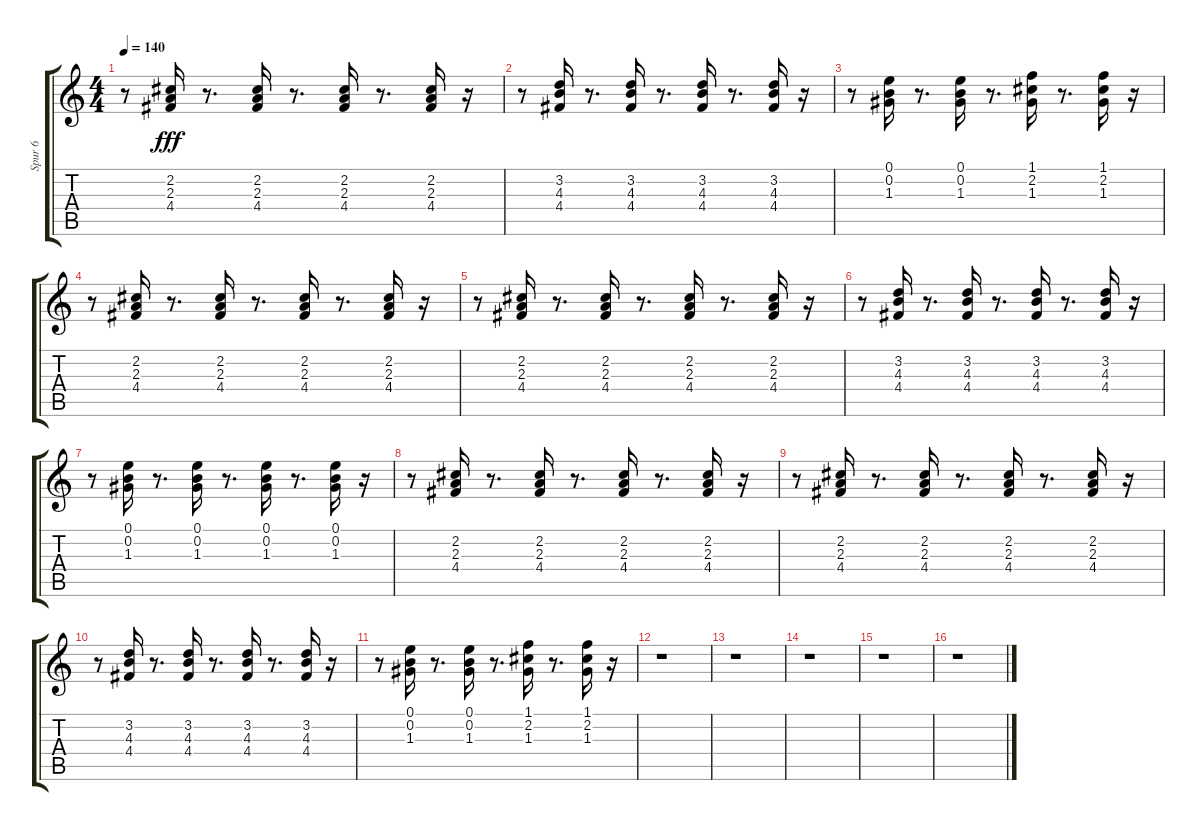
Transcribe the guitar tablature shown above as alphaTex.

\track ("Spur 6" "Spur 6") {instrument electricguitarclean}
\staff {score tabs}
\tuning (E4 B3 G3 D3 A2 E2) {hide}
\ts (4 4)
\tempo 140
\clef g2
\ks c
r.8{dy fff} (2.2 2.3 4.4).16 r.8{d} (2.2 2.3 4.4).16 r.8{d} (2.2 2.3 4.4).16 r.8{d} (2.2 2.3 4.4).16 r.16 |
r.8 (3.2 4.3 4.4).16 r.8{d} (3.2 4.3 4.4).16 r.8{d} (3.2 4.3 4.4).16 r.8{d} (3.2 4.3 4.4).16 r.16 |
r.8 (0.1 0.2 1.3).16 r.8{d} (0.1 0.2 1.3).16 r.8{d} (1.1 2.2 1.3).16 r.8{d} (1.1 2.2 1.3).16 r.16 |
r.8 (2.2 2.3 4.4).16 r.8{d} (2.2 2.3 4.4).16 r.8{d} (2.2 2.3 4.4).16 r.8{d} (2.2 2.3 4.4).16 r.16 |
r.8 (2.2 2.3 4.4).16 r.8{d} (2.2 2.3 4.4).16 r.8{d} (2.2 2.3 4.4).16 r.8{d} (2.2 2.3 4.4).16 r.16 |
r.8 (3.2 4.3 4.4).16 r.8{d} (3.2 4.3 4.4).16 r.8{d} (3.2 4.3 4.4).16 r.8{d} (3.2 4.3 4.4).16 r.16 |
r.8 (0.1 0.2 1.3).16 r.8{d} (0.1 0.2 1.3).16 r.8{d} (0.1 0.2 1.3).16 r.8{d} (0.1 0.2 1.3).16 r.16 |
r.8 (2.2 2.3 4.4).16 r.8{d} (2.2 2.3 4.4).16 r.8{d} (2.2 2.3 4.4).16 r.8{d} (2.2 2.3 4.4).16 r.16 |
r.8 (2.2 2.3 4.4).16 r.8{d} (2.2 2.3 4.4).16 r.8{d} (2.2 2.3 4.4).16 r.8{d} (2.2 2.3 4.4).16 r.16 |
r.8 (3.2 4.3 4.4).16 r.8{d} (3.2 4.3 4.4).16 r.8{d} (3.2 4.3 4.4).16 r.8{d} (3.2 4.3 4.4).16 r.16 |
r.8 (0.1 0.2 1.3).16 r.8{d} (0.1 0.2 1.3).16 r.8{d} (1.1 2.2 1.3).16 r.8{d} (1.1 2.2 1.3).16 r.16 |
r.1 |
r.1 |
r.1 |
r.1 |
r.1
